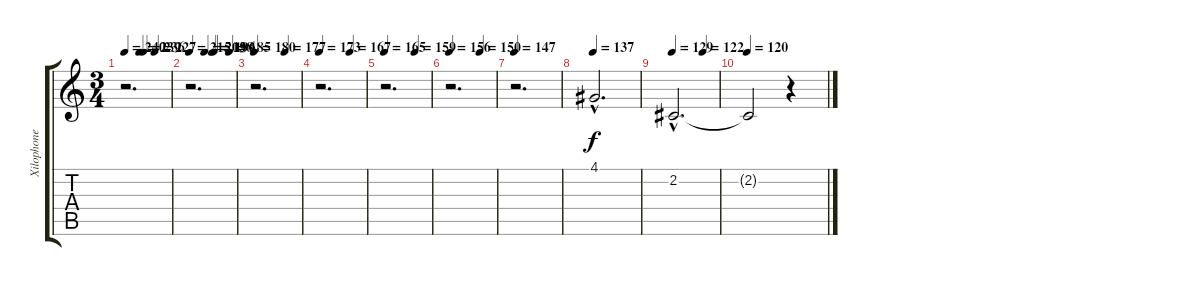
\track ("Xilophone" "Xilophone") {instrument xylophone}
\staff {score tabs}
\tuning (E4 B3 G3 D3 A2 E2) {hide}
\ts (3 4)
\tempo 240
\tempo (239 0.3333333333333333)
\tempo (236 0.4166666666666667)
\tempo (227 0.6666666666666666)
\clef g2
\ks c
r.2{d dy f} |
\tempo 215
\tempo (203 0.3333333333333333)
\tempo (198 0.5)
\tempo (196 0.5416666666666666)
\tempo (185 0.875)
r.2{d} |
\tempo 180
\tempo (177 0.6666666666666666)
r.2{d} |
\tempo 173
\tempo (167 0.6666666666666666)
r.2{d} |
\tempo 165
\tempo (159 0.6666666666666666)
r.2{d} |
\tempo 156
\tempo (150 0.6666666666666666)
r.2{d} |
\tempo 147
r.2{d} |
\tempo 137
4.1{hac}.2{d} |
\tempo 129
\tempo (122 0.6666666666666666)
2.2{hac}.2{d} |
\tempo 120
2.2{t}.2 r.4
